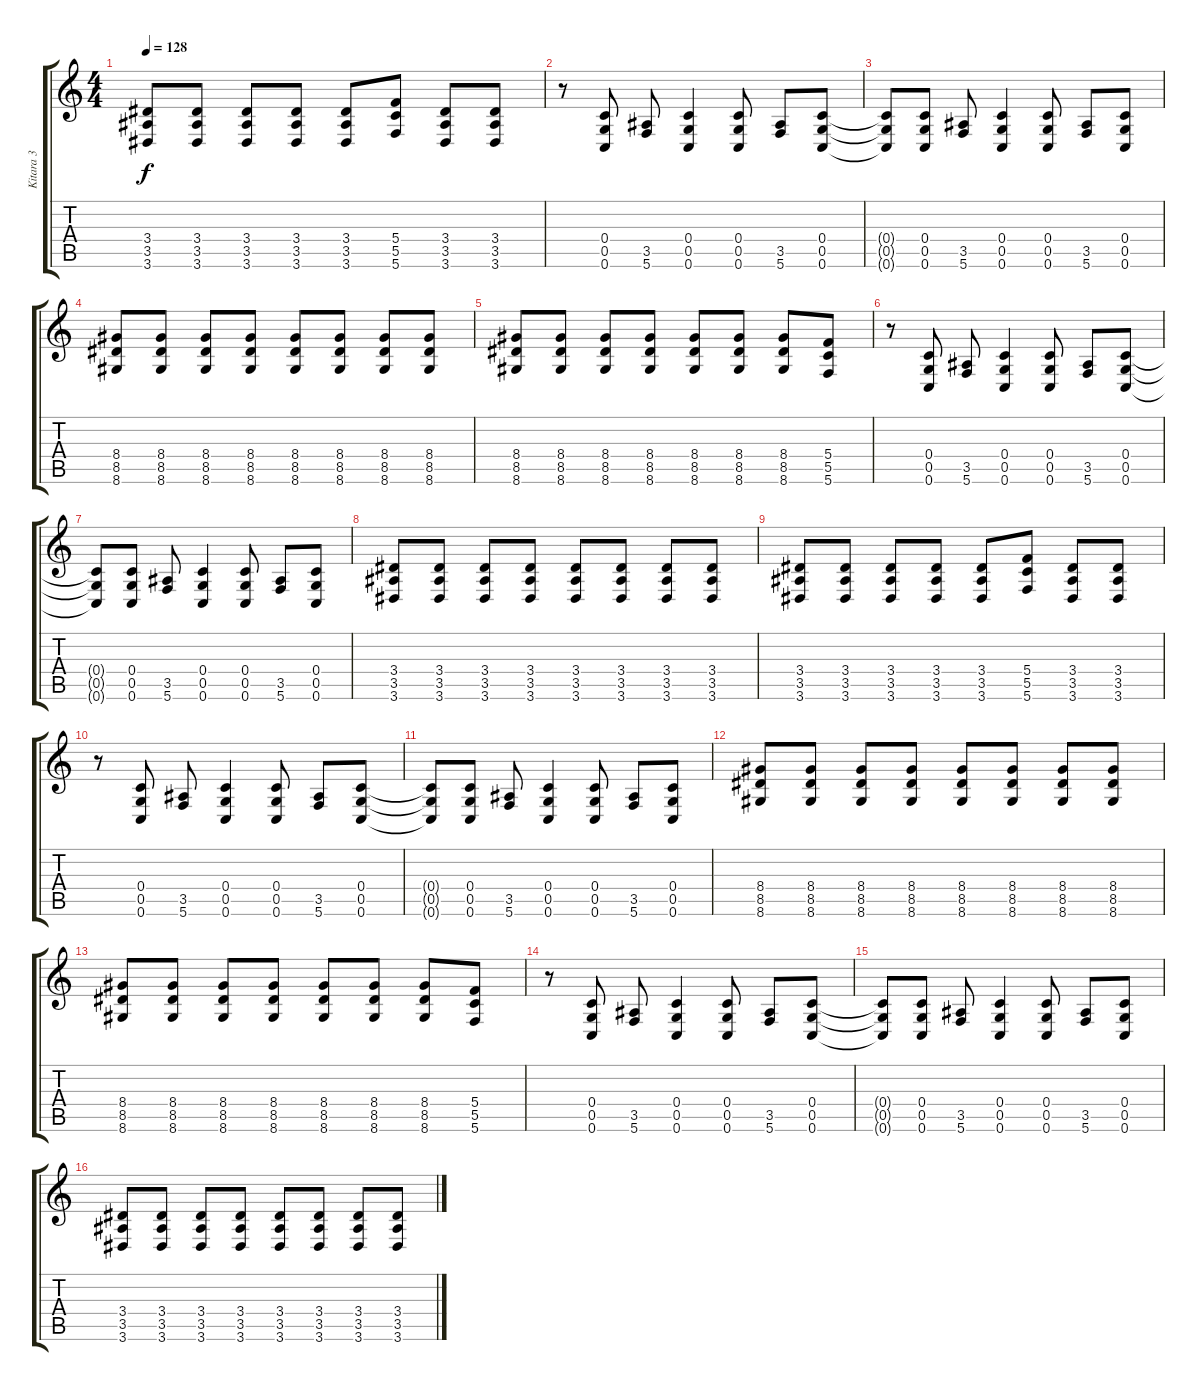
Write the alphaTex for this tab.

\track ("Kitara 3" "Kitara 3") {instrument distortionguitar}
\staff {score tabs}
\tuning (D4 A3 F3 C3 G2 C2) {hide}
\ts (4 4)
\tempo 128
\clef g2
\ks c
(3.4 3.5 3.6).8{dy f} (3.4 3.5 3.6).8 (3.4 3.5 3.6).8 (3.4 3.5 3.6).8 (3.4 3.5 3.6).8 (5.4 5.5 5.6).8 (3.4 3.5 3.6).8 (3.4 3.5 3.6).8 |
r.8 (0.4 0.5 0.6).8 (3.5 5.6).8 (0.4 0.5 0.6).4 (0.4 0.5 0.6).8 (3.5 5.6).8 (0.4 0.5 0.6).8 |
(0.4{t} 0.5{t} 0.6{t}).8 (0.4 0.5 0.6).8 (3.5 5.6).8 (0.4 0.5 0.6).4 (0.4 0.5 0.6).8 (3.5 5.6).8 (0.4 0.5 0.6).8 |
(8.4 8.5 8.6).8 (8.4 8.5 8.6).8 (8.4 8.5 8.6).8 (8.4 8.5 8.6).8 (8.4 8.5 8.6).8 (8.4 8.5 8.6).8 (8.4 8.5 8.6).8 (8.4 8.5 8.6).8 |
(8.4 8.5 8.6).8 (8.4 8.5 8.6).8 (8.4 8.5 8.6).8 (8.4 8.5 8.6).8 (8.4 8.5 8.6).8 (8.4 8.5 8.6).8 (8.4 8.5 8.6).8 (5.4 5.5 5.6).8 |
r.8 (0.4 0.5 0.6).8 (3.5 5.6).8 (0.4 0.5 0.6).4 (0.4 0.5 0.6).8 (3.5 5.6).8 (0.4 0.5 0.6).8 |
(0.4{t} 0.5{t} 0.6{t}).8 (0.4 0.5 0.6).8 (3.5 5.6).8 (0.4 0.5 0.6).4 (0.4 0.5 0.6).8 (3.5 5.6).8 (0.4 0.5 0.6).8 |
(3.4 3.5 3.6).8 (3.4 3.5 3.6).8 (3.4 3.5 3.6).8 (3.4 3.5 3.6).8 (3.4 3.5 3.6).8 (3.4 3.5 3.6).8 (3.4 3.5 3.6).8 (3.4 3.5 3.6).8 |
(3.4 3.5 3.6).8 (3.4 3.5 3.6).8 (3.4 3.5 3.6).8 (3.4 3.5 3.6).8 (3.4 3.5 3.6).8 (5.4 5.5 5.6).8 (3.4 3.5 3.6).8 (3.4 3.5 3.6).8 |
r.8 (0.4 0.5 0.6).8 (3.5 5.6).8 (0.4 0.5 0.6).4 (0.4 0.5 0.6).8 (3.5 5.6).8 (0.4 0.5 0.6).8 |
(0.4{t} 0.5{t} 0.6{t}).8 (0.4 0.5 0.6).8 (3.5 5.6).8 (0.4 0.5 0.6).4 (0.4 0.5 0.6).8 (3.5 5.6).8 (0.4 0.5 0.6).8 |
(8.4 8.5 8.6).8 (8.4 8.5 8.6).8 (8.4 8.5 8.6).8 (8.4 8.5 8.6).8 (8.4 8.5 8.6).8 (8.4 8.5 8.6).8 (8.4 8.5 8.6).8 (8.4 8.5 8.6).8 |
(8.4 8.5 8.6).8 (8.4 8.5 8.6).8 (8.4 8.5 8.6).8 (8.4 8.5 8.6).8 (8.4 8.5 8.6).8 (8.4 8.5 8.6).8 (8.4 8.5 8.6).8 (5.4 5.5 5.6).8 |
r.8 (0.4 0.5 0.6).8 (3.5 5.6).8 (0.4 0.5 0.6).4 (0.4 0.5 0.6).8 (3.5 5.6).8 (0.4 0.5 0.6).8 |
(0.4{t} 0.5{t} 0.6{t}).8 (0.4 0.5 0.6).8 (3.5 5.6).8 (0.4 0.5 0.6).4 (0.4 0.5 0.6).8 (3.5 5.6).8 (0.4 0.5 0.6).8 |
(3.4 3.5 3.6).8 (3.4 3.5 3.6).8 (3.4 3.5 3.6).8 (3.4 3.5 3.6).8 (3.4 3.5 3.6).8 (3.4 3.5 3.6).8 (3.4 3.5 3.6).8 (3.4 3.5 3.6).8
